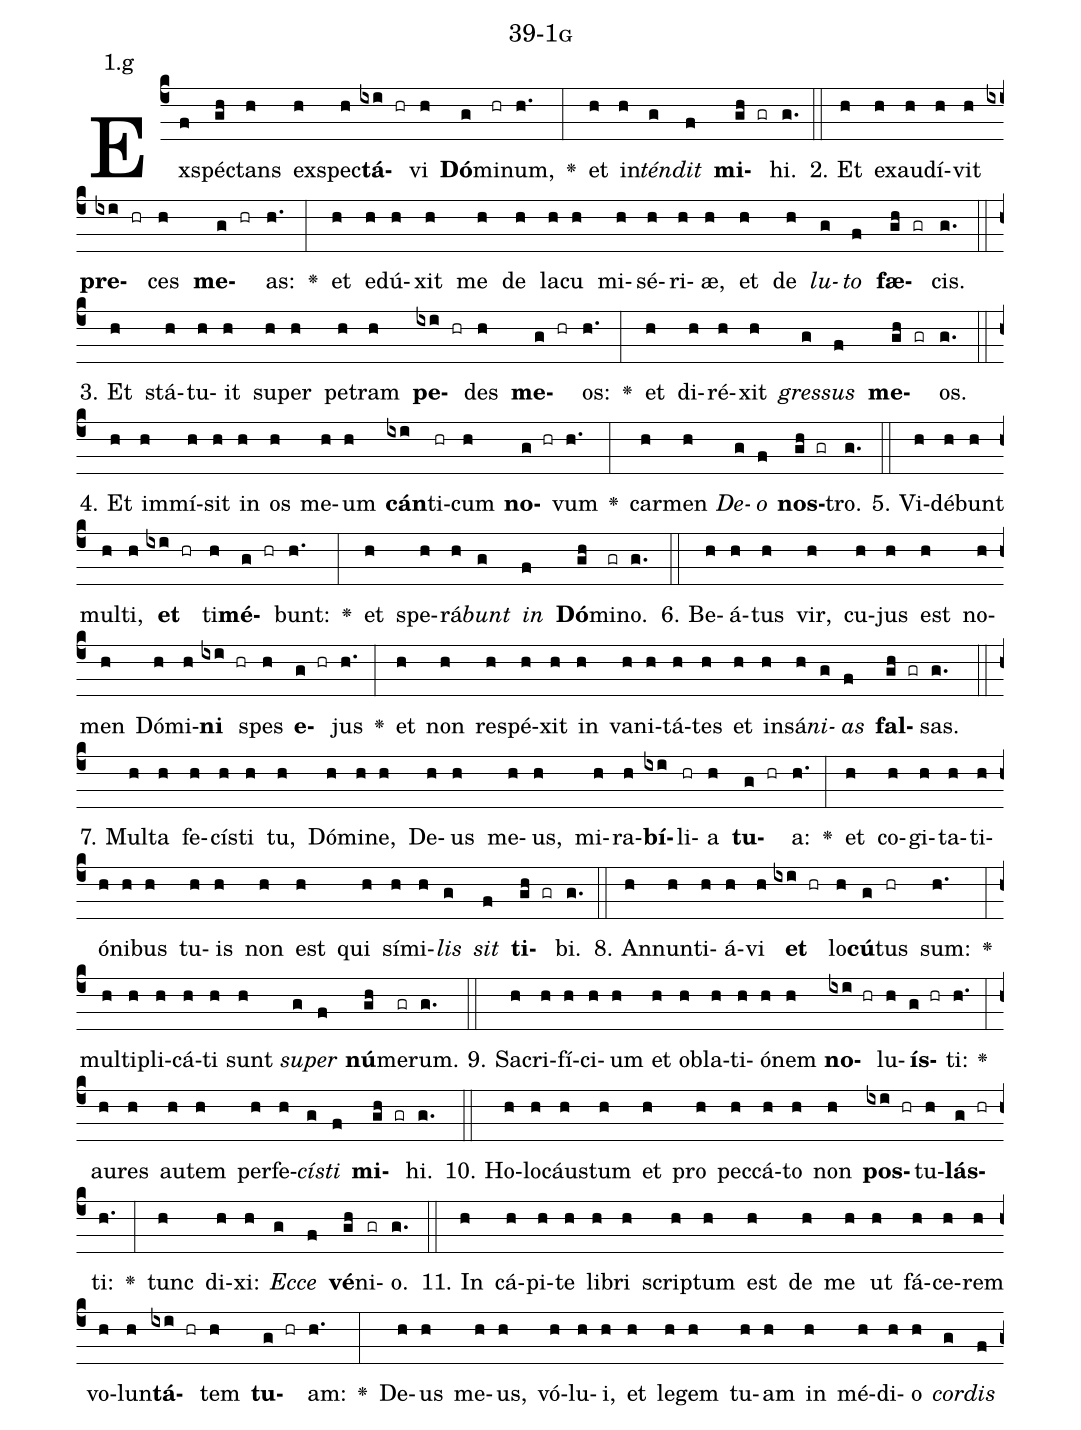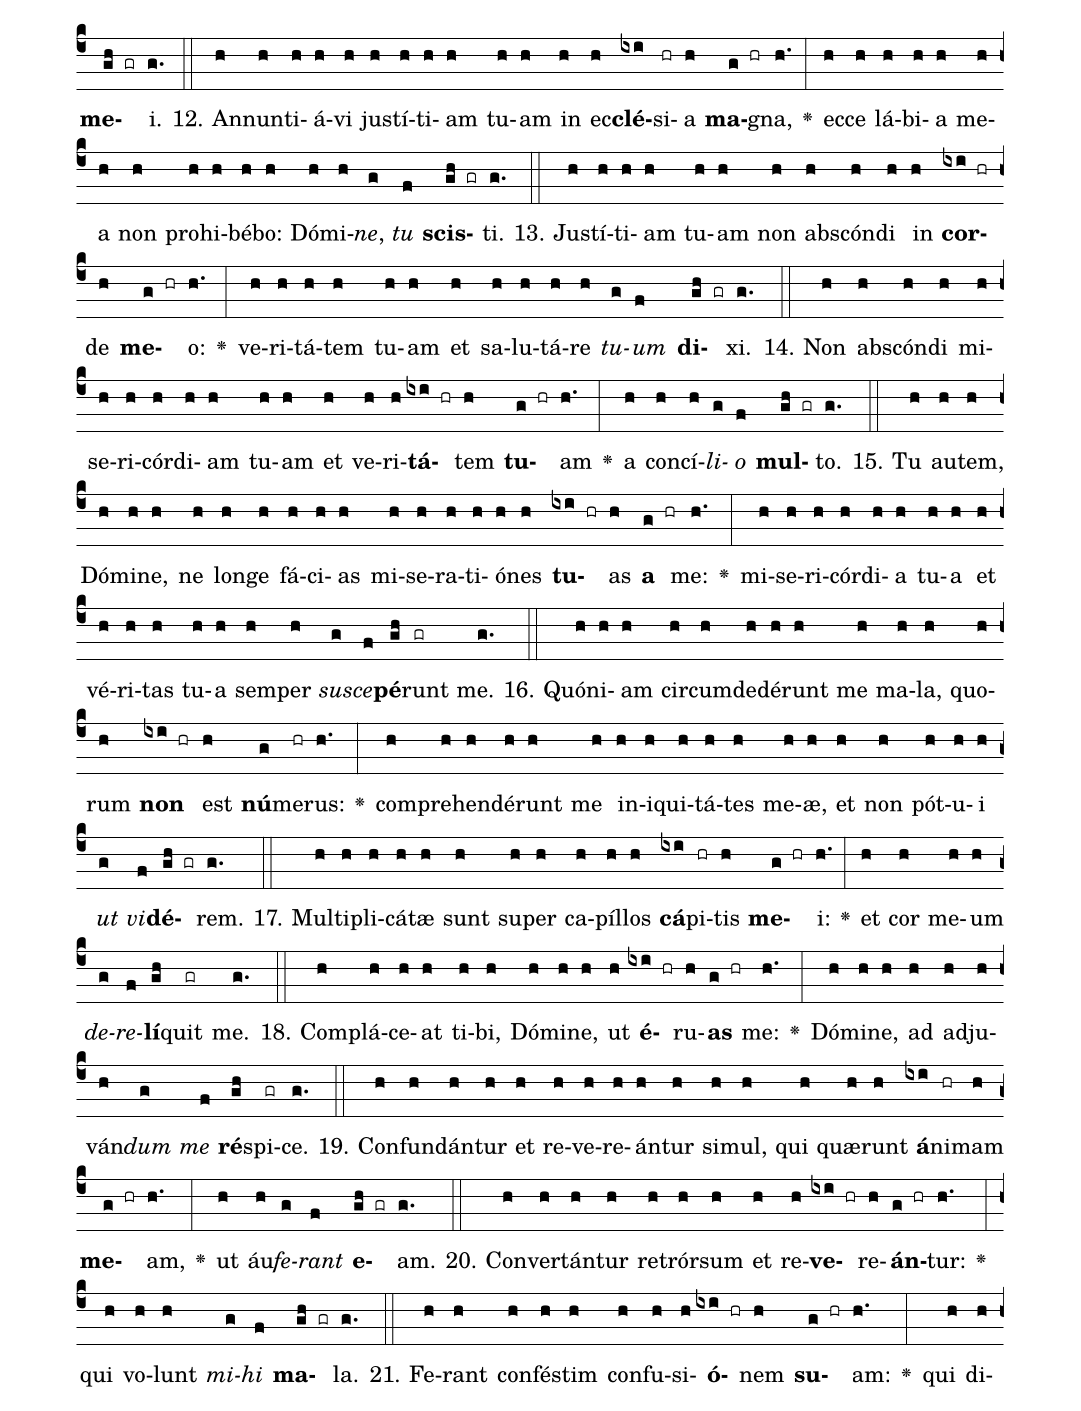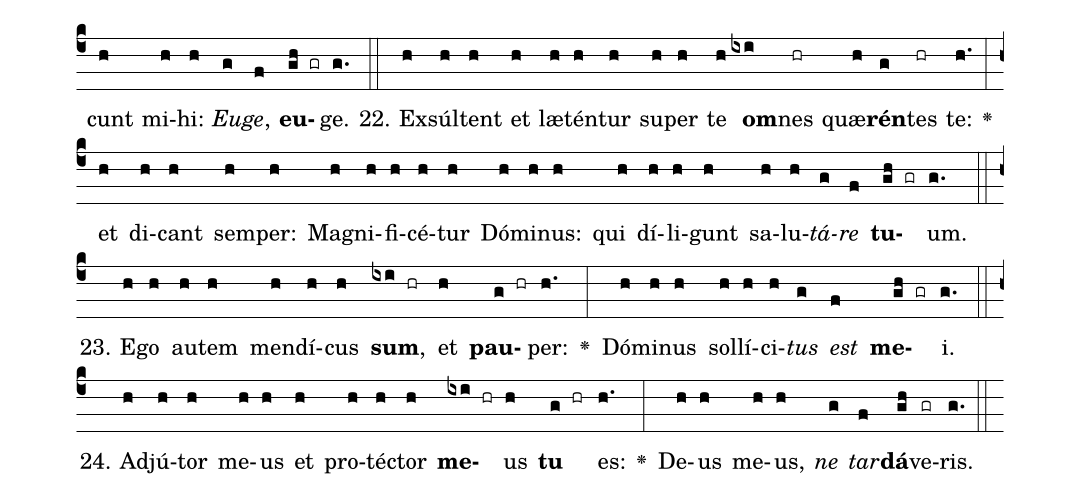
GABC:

name: 39-1g;
annotation: 1.g;
%%
(c4)Ex(f)spéc(gh)tans(h) ex(h)spec(h)<b>tá</b>(ixi hr)vi(h) <b>Dó</b>(g)mi(hr)num,(h.) <v>\greheightstar</v>(:) et(h) in(h)<i>tén</i>(g)<i>dit</i>(f) <b>mi</b>(gh gr)hi.(g.) (::)
2. Et(h) ex(h)au(h)dí(h)vit(h) <b>pre</b>(ixi hr)ces(h) <b>me</b>(g hr)as:(h.) <v>\greheightstar</v>(:) et(h) e(h)dú(h)xit(h) me(h) de(h) la(h)cu(h) mi(h)sé(h)ri(h)æ,(h) et(h) de(h) <i>lu</i>(g)<i>to</i>(f) <b>fæ</b>(gh gr)cis.(g.) (::)
3. Et(h) stá(h)tu(h)it(h) su(h)per(h) pe(h)tram(h) <b>pe</b>(ixi hr)des(h) <b>me</b>(g hr)os:(h.) <v>\greheightstar</v>(:) et(h) di(h)ré(h)xit(h) <i>gres</i>(g)<i>sus</i>(f) <b>me</b>(gh gr)os.(g.) (::)
4. Et(h) im(h)mí(h)sit(h) in(h) os(h) me(h)um(h) <b>cán</b>(ixi)ti(hr)cum(h) <b>no</b>(g hr)vum(h.) <v>\greheightstar</v>(:) car(h)men(h) <i>De</i>(g)<i>o</i>(f) <b>nos</b>(gh gr)tro.(g.) (::)
5. Vi(h)dé(h)bunt(h) mul(h)ti,(h) <b>et</b>(ixi hr) ti(h)<b>mé</b>(g hr)bunt:(h.) <v>\greheightstar</v>(:) et(h) spe(h)rá(h)<i>bunt</i>(g) <i>in</i>(f) <b>Dó</b>(gh)mi(gr)no.(g.) (::)
6. Be(h)á(h)tus(h) vir,(h) cu(h)jus(h) est(h) no(h)men(h) Dó(h)mi(h)<b>ni</b>(ixi hr) spes(h) <b>e</b>(g hr)jus(h.) <v>\greheightstar</v>(:) et(h) non(h) re(h)spé(h)xit(h) in(h) va(h)ni(h)tá(h)tes(h) et(h) in(h)sá(h)<i>ni</i>(g)<i>as</i>(f) <b>fal</b>(gh gr)sas.(g.) (::)
7. Mul(h)ta(h) fe(h)cís(h)ti(h) tu,(h) Dó(h)mi(h)ne,(h) De(h)us(h) me(h)us,(h) mi(h)ra(h)<b>bí</b>(ixi)li(hr)a(h) <b>tu</b>(g hr)a:(h.) <v>\greheightstar</v>(:) et(h) co(h)gi(h)ta(h)ti(h)ó(h)ni(h)bus(h) tu(h)is(h) non(h) est(h) qui(h) sí(h)mi(h)<i>lis</i>(g) <i>sit</i>(f) <b>ti</b>(gh gr)bi.(g.) (::)
8. An(h)nun(h)ti(h)á(h)vi(h) <b>et</b>(ixi hr) lo(h)<b>cú</b>(g)tus(hr) sum:(h.) <v>\greheightstar</v>(:) mul(h)ti(h)pli(h)cá(h)ti(h) sunt(h) <i>su</i>(g)<i>per</i>(f) <b>nú</b>(gh)me(gr)rum.(g.) (::)
9. Sa(h)cri(h)fí(h)ci(h)um(h) et(h) ob(h)la(h)ti(h)ó(h)nem(h) <b>no</b>(ixi hr)lu(h)<b>ís</b>(g hr)ti:(h.) <v>\greheightstar</v>(:) au(h)res(h) au(h)tem(h) per(h)fe(h)<i>cís</i>(g)<i>ti</i>(f) <b>mi</b>(gh gr)hi.(g.) (::)
10. Ho(h)lo(h)cáus(h)tum(h) et(h) pro(h) pec(h)cá(h)to(h) non(h) <b>pos</b>(ixi hr)tu(h)<b>lás</b>(g hr)ti:(h.) <v>\greheightstar</v>(:) tunc(h) di(h)xi:(h) <i>Ec</i>(g)<i>ce</i>(f) <b>vé</b>(gh)ni(gr)o.(g.) (::)
11. In(h) cá(h)pi(h)te(h) li(h)bri(h) scrip(h)tum(h) est(h) de(h) me(h) ut(h) fá(h)ce(h)rem(h) vo(h)lun(h)<b>tá</b>(ixi hr)tem(h) <b>tu</b>(g hr)am:(h.) <v>\greheightstar</v>(:) De(h)us(h) me(h)us,(h) vó(h)lu(h)i,(h) et(h) le(h)gem(h) tu(h)am(h) in(h) mé(h)di(h)o(h) <i>cor</i>(g)<i>dis</i>(f) <b>me</b>(gh gr)i.(g.) (::)
12. An(h)nun(h)ti(h)á(h)vi(h) jus(h)tí(h)ti(h)am(h) tu(h)am(h) in(h) ec(h)<b>clé</b>(ixi)si(hr)a(h) <b>ma</b>(g hr)gna,(h.) <v>\greheightstar</v>(:) ec(h)ce(h) lá(h)bi(h)a(h) me(h)a(h) non(h) pro(h)hi(h)bé(h)bo:(h) Dó(h)mi(h)<i>ne</i>,(g) <i>tu</i>(f) <b>scis</b>(gh gr)ti.(g.) (::)
13. Jus(h)tí(h)ti(h)am(h) tu(h)am(h) non(h) abs(h)cón(h)di(h) in(h) <b>cor</b>(ixi hr)de(h) <b>me</b>(g hr)o:(h.) <v>\greheightstar</v>(:) ve(h)ri(h)tá(h)tem(h) tu(h)am(h) et(h) sa(h)lu(h)tá(h)re(h) <i>tu</i>(g)<i>um</i>(f) <b>di</b>(gh gr)xi.(g.) (::)
14. Non(h) abs(h)cón(h)di(h) mi(h)se(h)ri(h)cór(h)di(h)am(h) tu(h)am(h) et(h) ve(h)ri(h)<b>tá</b>(ixi hr)tem(h) <b>tu</b>(g hr)am(h.) <v>\greheightstar</v>(:) a(h) con(h)cí(h)<i>li</i>(g)<i>o</i>(f) <b>mul</b>(gh gr)to.(g.) (::)
15. Tu(h) au(h)tem,(h) Dó(h)mi(h)ne,(h) ne(h) lon(h)ge(h) fá(h)ci(h)as(h) mi(h)se(h)ra(h)ti(h)ó(h)nes(h) <b>tu</b>(ixi hr)as(h) <b>a</b>(g hr) me:(h.) <v>\greheightstar</v>(:) mi(h)se(h)ri(h)cór(h)di(h)a(h) tu(h)a(h) et(h) vé(h)ri(h)tas(h) tu(h)a(h) sem(h)per(h) <i>su</i>(g)<i>sce</i>(f)<b>pé</b>(gh)runt(gr) me.(g.) (::)
16. Quón(h)i(h)am(h) cir(h)cum(h)de(h)dé(h)runt(h) me(h) ma(h)la,(h) quo(h)rum(h) <b>non</b>(ixi hr) est(h) <b>nú</b>(g)me(hr)rus:(h.) <v>\greheightstar</v>(:) com(h)pre(h)hen(h)dé(h)runt(h) me(h) in(h)i(h)qui(h)tá(h)tes(h) me(h)æ,(h) et(h) non(h) pót(h)u(h)i(h) <i>ut</i>(g) <i>vi</i>(f)<b>dé</b>(gh gr)rem.(g.) (::)
17. Mul(h)ti(h)pli(h)cá(h)tæ(h) sunt(h) su(h)per(h) ca(h)píl(h)los(h) <b>cá</b>(ixi)pi(hr)tis(h) <b>me</b>(g hr)i:(h.) <v>\greheightstar</v>(:) et(h) cor(h) me(h)um(h) <i>de</i>(g)<i>re</i>(f)<b>lí</b>(gh)quit(gr) me.(g.) (::)
18. Com(h)plá(h)ce(h)at(h) ti(h)bi,(h) Dó(h)mi(h)ne,(h) ut(h) <b>é</b>(ixi hr)ru(h)<b>as</b>(g hr) me:(h.) <v>\greheightstar</v>(:) Dó(h)mi(h)ne,(h) ad(h) ad(h)ju(h)ván(h)<i>dum</i>(g) <i>me</i>(f) <b>ré</b>(gh)spi(gr)ce.(g.) (::)
19. Con(h)fun(h)dán(h)tur(h) et(h) re(h)ve(h)re(h)án(h)tur(h) si(h)mul,(h) qui(h) quæ(h)runt(h) <b>á</b>(ixi)ni(hr)mam(h) <b>me</b>(g hr)am,(h.) <v>\greheightstar</v>(:) ut(h) áu(h)<i>fe</i>(g)<i>rant</i>(f) <b>e</b>(gh gr)am.(g.) (::)
20. Con(h)ver(h)tán(h)tur(h) re(h)trór(h)sum(h) et(h) re(h)<b>ve</b>(ixi hr)re(h)<b>án</b>(g hr)tur:(h.) <v>\greheightstar</v>(:) qui(h) vo(h)lunt(h) <i>mi</i>(g)<i>hi</i>(f) <b>ma</b>(gh gr)la.(g.) (::)
21. Fe(h)rant(h) con(h)fés(h)tim(h) con(h)fu(h)si(h)<b>ó</b>(ixi hr)nem(h) <b>su</b>(g hr)am:(h.) <v>\greheightstar</v>(:) qui(h) di(h)cunt(h) mi(h)hi:(h) <i>Eu</i>(g)<i>ge</i>,(f) <b>eu</b>(gh gr)ge.(g.) (::)
22. Ex(h)súl(h)tent(h) et(h) læ(h)tén(h)tur(h) su(h)per(h) te(h) <b>om</b>(ixi)nes(hr) quæ(h)<b>rén</b>(g)tes(hr) te:(h.) <v>\greheightstar</v>(:) et(h) di(h)cant(h) sem(h)per:(h) Ma(h)gni(h)fi(h)cé(h)tur(h) Dó(h)mi(h)nus:(h) qui(h) dí(h)li(h)gunt(h) sa(h)lu(h)<i>tá</i>(g)<i>re</i>(f) <b>tu</b>(gh gr)um.(g.) (::)
23. E(h)go(h) au(h)tem(h) men(h)dí(h)cus(h) <b>sum</b>,(ixi hr) et(h) <b>pau</b>(g hr)per:(h.) <v>\greheightstar</v>(:) Dó(h)mi(h)nus(h) sol(h)lí(h)ci(h)<i>tus</i>(g) <i>est</i>(f) <b>me</b>(gh gr)i.(g.) (::)
24. Ad(h)jú(h)tor(h) me(h)us(h) et(h) pro(h)téc(h)tor(h) <b>me</b>(ixi hr)us(h) <b>tu</b>(g hr) es:(h.) <v>\greheightstar</v>(:) De(h)us(h) me(h)us,(h) <i>ne</i>(g) <i>tar</i>(f)<b>dá</b>(gh)ve(gr)ris.(g.) (::)
